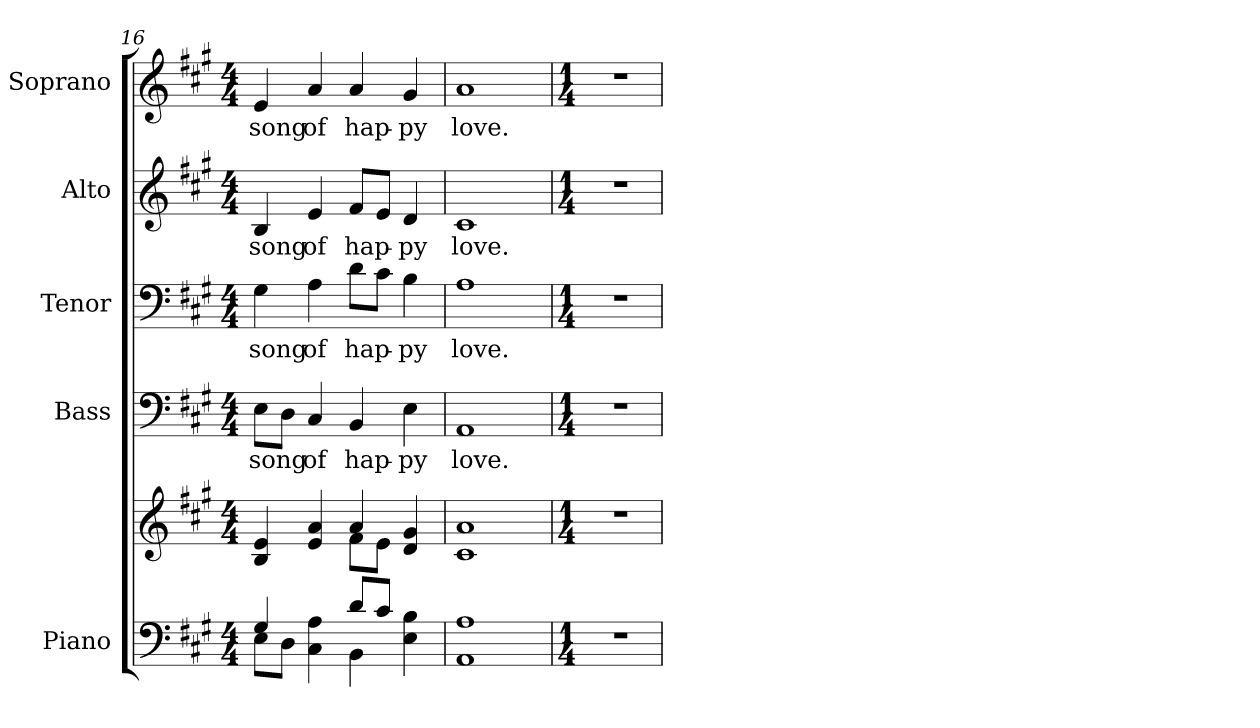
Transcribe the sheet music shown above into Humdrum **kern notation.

**kern	**kern	**kern	**text	**kern	**text	**kern	**text	**kern	**text
*part5	*part5	*part4	*part4	*part3	*part3	*part2	*part2	*part1	*part1
*staff6	*staff5	*staff4	*staff4	*staff3	*staff3	*staff2	*staff2	*staff1	*staff1
*I"Piano	*	*I"Bass	*	*I"Tenor	*	*I"Alto	*	*I"Soprano	*
*I'Pno.	*	*I'B.	*	*I'T.	*	*I'A.	*	*I'S.	*
!!LO:PB:g=z
*clefF4	*clefG2	*clefF4	*	*clefF4	*	*clefG2	*	*clefG2	*
*k[f#c#g#]	*k[f#c#g#]	*k[f#c#g#]	*	*k[f#c#g#]	*	*k[f#c#g#]	*	*k[f#c#g#]	*
*A:	*A:	*A:	*	*A:	*	*A:	*	*A:	*
*M4/4	*M4/4	*M4/4	*	*M4/4	*	*M4/4	*	*M4/4	*
=16	=16	=16	=16	=16	=16	=16	=16	=16	=16
*^	*^	*	*	*	*	*	*	*	*
!	!	!	!	!	!LO:LY:b:color=#000000	!	!	!	!	!	!
!	!	!	!	!	!	!	!LO:LY:b:color=#000000	!	!	!	!
!	!	!	!	!	!	!	!	!	!LO:LY:b:color=#000000	!	!
!	!	!	!	!	!	!	!	!	!	!	!LO:LY:b:color=#000000
4G#i/	8Ei\L	4Bi/ 4ei	2ryy	8Ei\L	song	4G#i\	song	4Bi/	song	4ei/	song
.	8Di\J	.	.	8Di\J	.	.	.	.	.	.	.
!	!	!	!	!	!LO:LY:b:color=#000000	!	!	!	!	!	!
!	!	!	!	!	!	!	!LO:LY:b:color=#000000	!	!	!	!
!	!	!	!	!	!	!	!	!	!LO:LY:b:color=#000000	!	!
!	!	!	!	!	!	!	!	!	!	!	!LO:LY:b:color=#000000
4C#i\ 4Ai	4ryy	4ei/ 4ai	.	4C#i/	of	4Ai\	of	4ei/	of	4ai/	of
!	!	!	!	!	!LO:LY:b:color=#000000	!	!	!	!	!	!
!	!	!	!	!	!	!	!LO:LY:b:color=#000000	!	!	!	!
!	!	!	!	!	!	!	!	!	!LO:LY:b:color=#000000	!	!
!	!	!	!	!	!	!	!	!	!	!	!LO:LY:b:color=#000000
8di/L	4BBi\	4ai/	8f#i\L	4BBi/	hap-	8di\L	hap-	8f#i/L	hap-	4ai/	hap-
8c#i/J	.	.	8ei\J	.	.	8c#i\J	.	8ei/J	.	.	.
!	!	!	!	!	!LO:LY:b:color=#000000	!	!	!	!	!	!
!	!	!	!	!	!	!	!LO:LY:b:color=#000000	!	!	!	!
!	!	!	!	!	!	!	!	!	!LO:LY:b:color=#000000	!	!
!	!	!	!	!	!	!	!	!	!	!	!LO:LY:b:color=#000000
4Ei\ 4Bi	4ryy	4di/ 4g#i	4ryy	4Ei\	-py	4Bi\	-py	4di/	-py	4g#i/	-py
*v	*v	*	*	*	*	*	*	*	*	*	*
*	*v	*v	*	*	*	*	*	*	*	*
=17	=17	=17	=17	=17	=17	=17	=17	=17	=17
*^	*^	*	*	*	*	*	*	*	*
!	!	!	!	!	!LO:LY:b:color=#000000	!	!	!	!	!	!
*v	*v	*	*	*	*	*	*	*	*	*	*
*	*v	*v	*	*	*	*	*	*	*	*
*^	*^	*	*	*	*	*	*	*	*
!	!	!	!	!	!	!	!LO:LY:b:color=#000000	!	!	!	!
*v	*v	*	*	*	*	*	*	*	*	*	*
*	*v	*v	*	*	*	*	*	*	*	*
*^	*^	*	*	*	*	*	*	*	*
!	!	!	!	!	!	!	!	!	!LO:LY:b:color=#000000	!	!
*v	*v	*	*	*	*	*	*	*	*	*	*
*	*v	*v	*	*	*	*	*	*	*	*
*^	*^	*	*	*	*	*	*	*	*
!	!	!	!	!	!	!	!	!	!	!	!LO:LY:b:color=#000000
*v	*v	*	*	*	*	*	*	*	*	*	*
*	*v	*v	*	*	*	*	*	*	*	*
1AAi 1Ai	1c#i 1ai	1AAi	love.	1Ai	love.	1c#i	love.	1ai	love.
!!LO:PB:g=z
=18	=18	=18	=18	=18	=18	=18	=18	=18	=18
*M1/4	*M1/4	*M1/4	*	*M1/4	*	*M1/4	*	*M1/4	*
!LO:N:vis=1	!LO:N:vis=1	!LO:N:vis=1	!	!LO:N:vis=1	!	!LO:N:vis=1	!	!LO:N:vis=1	!
4r	4r	4r	.	4r	.	4r	.	4r	.
=	=	=	=	=	=	=	=	=	=
*-	*-	*-	*-	*-	*-	*-	*-	*-	*-
